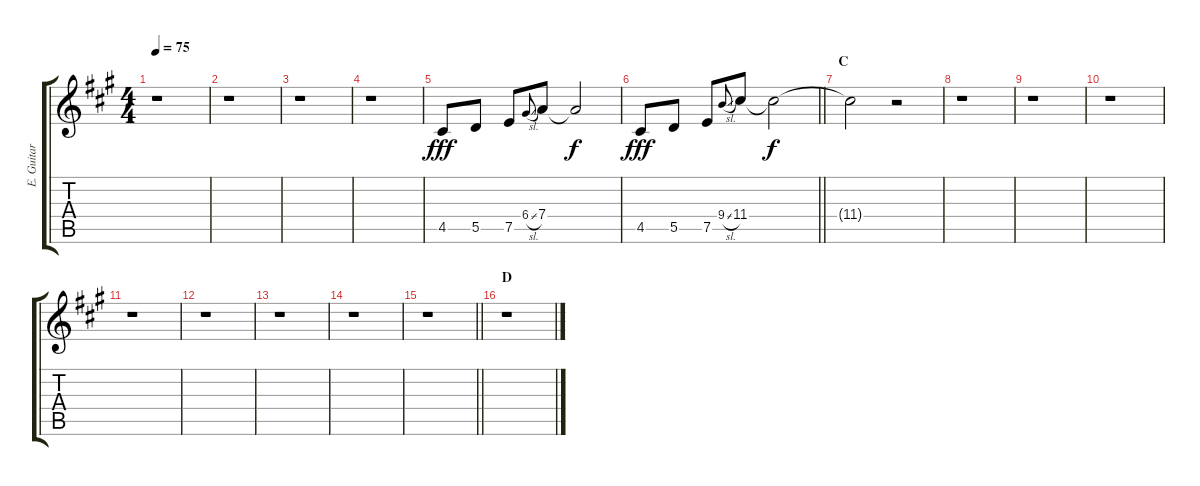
\track ("E. Guitar I" "E. Guitar ") {instrument overdrivenguitar}
\staff {score tabs}
\tuning (E4 B3 G3 D3 A2 E2) {hide}
\ts (4 4)
\tempo 75
\clef g2
\ks a
r.1{dy f} |
r.1 |
r.1 |
r.1 |
4.5.8{dy fff} 5.5.8 7.5.8 6.4{sl}.8{gr onbeat} 7.4.8 7.4{t}.2{dy f} |
\barLineRight lightlight
4.5.8{dy fff} 5.5.8 7.5.8 9.4{sl}.8{gr onbeat} 11.4.8 11.4{t}.2{dy f} |
\section ("" "C")
11.4{t}.2 r.2 |
r.1 |
r.1 |
r.1 |
r.1 |
r.1 |
r.1 |
r.1 |
\barLineRight lightlight
r.1 |
\section ("" "D")
r.1
